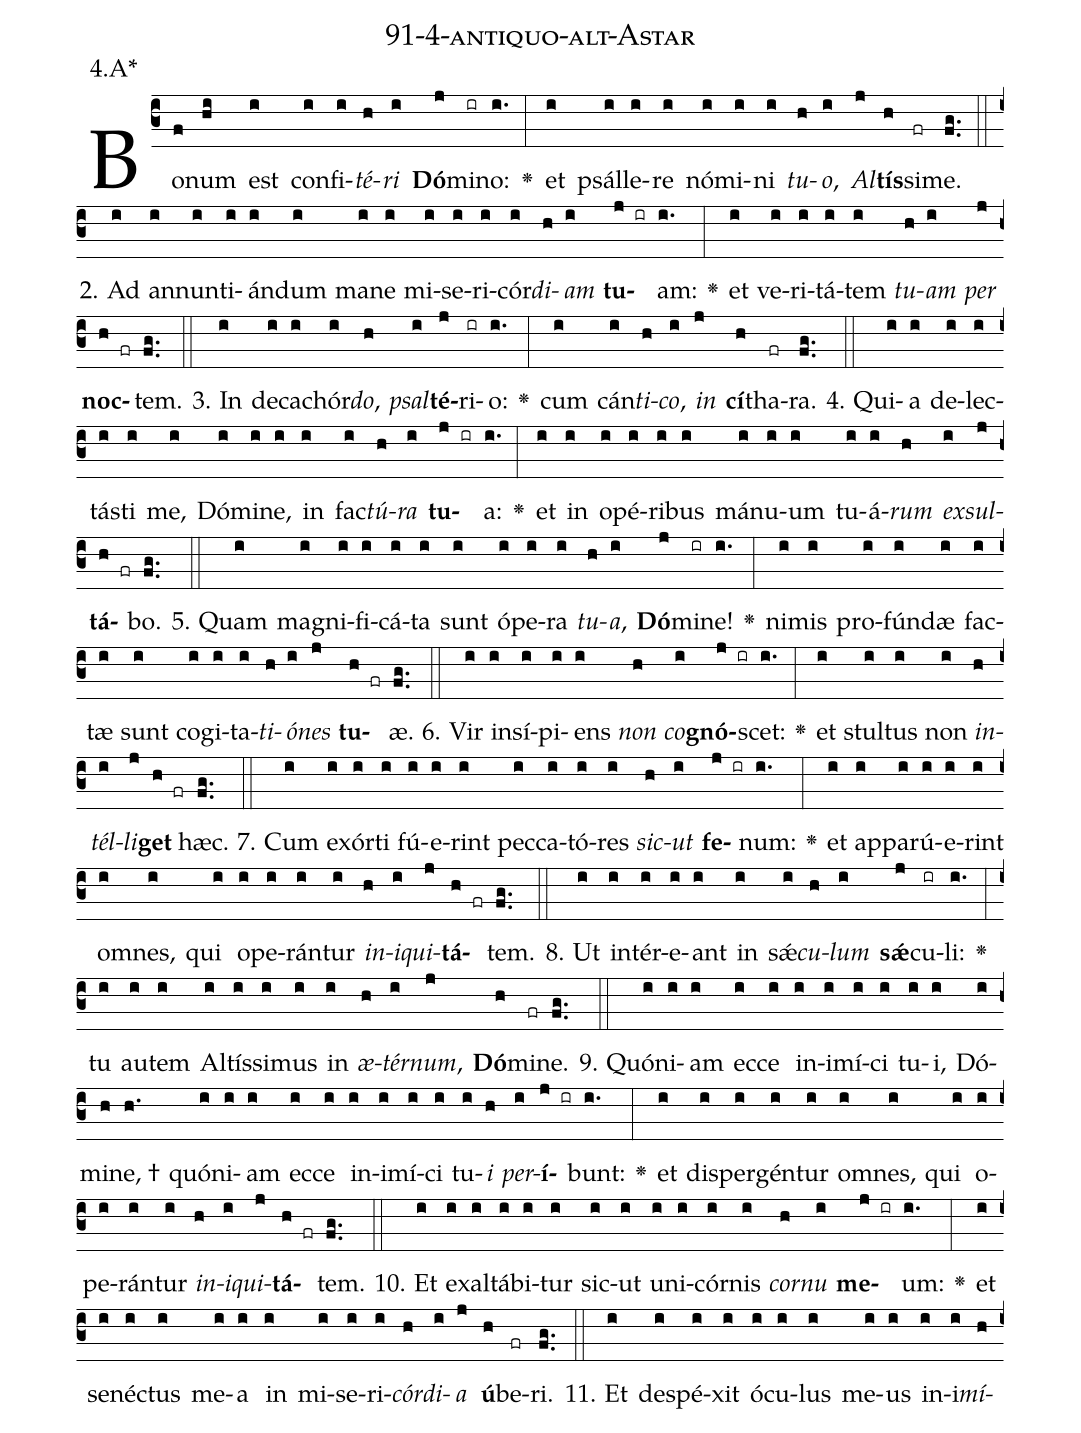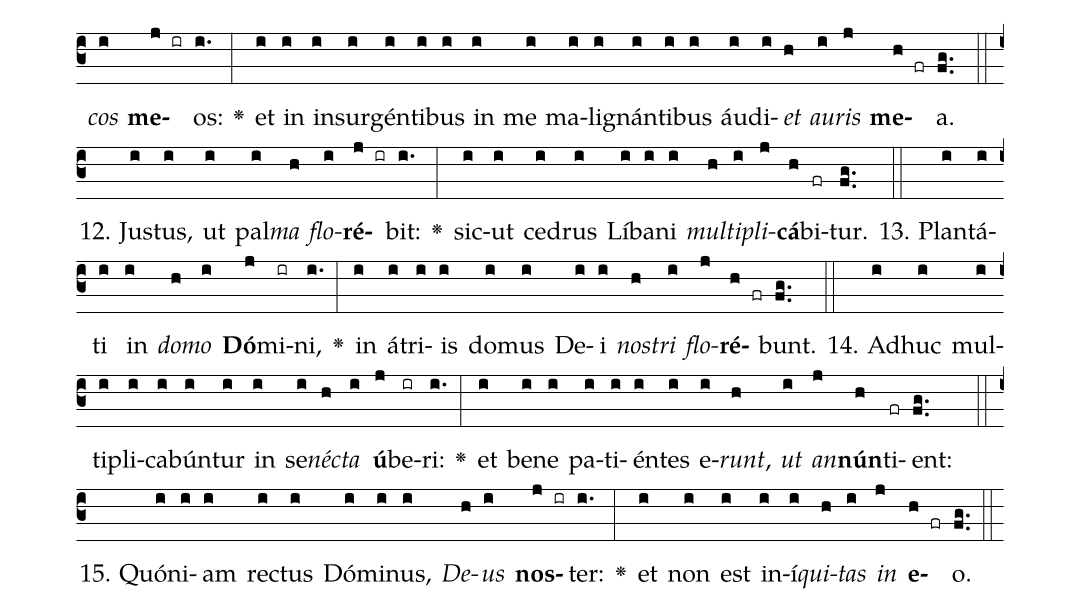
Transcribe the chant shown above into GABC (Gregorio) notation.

name: 91-4-antiquo-alt-Astar;
annotation: 4.A*;
%%
(c3)Bo(f)num(hi) est(i) con(i)fi(i)<i>té</i>(h)<i>ri</i>(i) <b>Dó</b>(j)mi(ir)no:(i.) <v>\greheightstar</v>(:) et(i) psál(i)le(i)re(i) nó(i)mi(i)ni(i) <i>tu</i>(h)<i>o</i>,(i) <i>Al</i>(j)<b>tís</b>(h)si(fr)me.(fg..) (::)
2. Ad(i) an(i)nun(i)ti(i)án(i)dum(i) ma(i)ne(i) mi(i)se(i)ri(i)cór(i)<i>di</i>(h)<i>am</i>(i) <b>tu</b>(j ir)am:(i.) <v>\greheightstar</v>(:) et(i) ve(i)ri(i)tá(i)tem(i) <i>tu</i>(h)<i>am</i>(i) <i>per</i>(j) <b>noc</b>(h fr)tem.(fg..) (::)
3. In(i) de(i)ca(i)chór(i)<i>do</i>,(h) <i>psal</i>(i)<b>té</b>(j)ri(ir)o:(i.) <v>\greheightstar</v>(:) cum(i) cán(i)<i>ti</i>(h)<i>co</i>,(i) <i>in</i>(j) <b>cí</b>(h)tha(fr)ra.(fg..) (::)
4. Qui(i)a(i) de(i)lec(i)tás(i)ti(i) me,(i) Dó(i)mi(i)ne,(i) in(i) fac(i)<i>tú</i>(h)<i>ra</i>(i) <b>tu</b>(j ir)a:(i.) <v>\greheightstar</v>(:) et(i) in(i) o(i)pé(i)ri(i)bus(i) má(i)nu(i)um(i) tu(i)á(i)<i>rum</i>(h) <i>ex</i>(i)<i>sul</i>(j)<b>tá</b>(h fr)bo.(fg..) (::)
5. Quam(i) ma(i)gni(i)fi(i)cá(i)ta(i) sunt(i) ó(i)pe(i)ra(i) <i>tu</i>(h)<i>a</i>,(i) <b>Dó</b>(j)mi(ir)ne!(i.) <v>\greheightstar</v>(:) ni(i)mis(i) pro(i)fún(i)dæ(i) fac(i)tæ(i) sunt(i) co(i)gi(i)ta(i)<i>ti</i>(h)<i>ó</i>(i)<i>nes</i>(j) <b>tu</b>(h fr)æ.(fg..) (::)
6. Vir(i) in(i)sí(i)pi(i)ens(i) <i>non</i>(h) <i>co</i>(i)<b>gnó</b>(j ir)scet:(i.) <v>\greheightstar</v>(:) et(i) stul(i)tus(i) non(i) <i>in</i>(h)<i>tél</i>(i)<i>li</i>(j)<b>get</b>(h fr) hæc.(fg..) (::)
7. Cum(i) ex(i)ór(i)ti(i) fú(i)e(i)rint(i) pec(i)ca(i)tó(i)res(i) <i>sic</i>(h)<i>ut</i>(i) <b>fe</b>(j ir)num:(i.) <v>\greheightstar</v>(:) et(i) ap(i)pa(i)rú(i)e(i)rint(i) om(i)nes,(i) qui(i) o(i)pe(i)rán(i)tur(i) <i>in</i>(h)<i>i</i>(i)<i>qui</i>(j)<b>tá</b>(h fr)tem.(fg..) (::)
8. Ut(i) in(i)tér(i)e(i)ant(i) in(i) sǽ(i)<i>cu</i>(h)<i>lum</i>(i) <b>sǽ</b>(j)cu(ir)li:(i.) <v>\greheightstar</v>(:) tu(i) au(i)tem(i) Al(i)tís(i)si(i)mus(i) in(i) <i>æ</i>(h)<i>tér</i>(i)<i>num</i>,(j) <b>Dó</b>(h)mi(fr)ne.(fg..) (::)
9. Quón(i)i(i)am(i) ec(i)ce(i) in(i)i(i)mí(i)ci(i) tu(i)i,(i) Dó(i)mi(h)ne, †(h.) quón(i)i(i)am(i) ec(i)ce(i) in(i)i(i)mí(i)ci(i) tu(i)<i>i</i>(h) <i>per</i>(i)<b>í</b>(j ir)bunt:(i.) <v>\greheightstar</v>(:) et(i) di(i)sper(i)gén(i)tur(i) om(i)nes,(i) qui(i) o(i)pe(i)rán(i)tur(i) <i>in</i>(h)<i>i</i>(i)<i>qui</i>(j)<b>tá</b>(h fr)tem.(fg..) (::)
10. Et(i) ex(i)al(i)tá(i)bi(i)tur(i) sic(i)ut(i) u(i)ni(i)cór(i)nis(i) <i>cor</i>(h)<i>nu</i>(i) <b>me</b>(j ir)um:(i.) <v>\greheightstar</v>(:) et(i) se(i)néc(i)tus(i) me(i)a(i) in(i) mi(i)se(i)ri(i)<i>cór</i>(h)<i>di</i>(i)<i>a</i>(j) <b>ú</b>(h)be(fr)ri.(fg..) (::)
11. Et(i) de(i)spé(i)xit(i) ó(i)cu(i)lus(i) me(i)us(i) in(i)i(i)<i>mí</i>(h)<i>cos</i>(i) <b>me</b>(j ir)os:(i.) <v>\greheightstar</v>(:) et(i) in(i) in(i)sur(i)gén(i)ti(i)bus(i) in(i) me(i) ma(i)li(i)gnán(i)ti(i)bus(i) áu(i)di(i)<i>et</i>(h) <i>au</i>(i)<i>ris</i>(j) <b>me</b>(h fr)a.(fg..) (::)
12. Jus(i)tus,(i) ut(i) pal(i)<i>ma</i>(h) <i>flo</i>(i)<b>ré</b>(j ir)bit:(i.) <v>\greheightstar</v>(:) sic(i)ut(i) ce(i)drus(i) Lí(i)ba(i)ni(i) <i>mul</i>(h)<i>ti</i>(i)<i>pli</i>(j)<b>cá</b>(h)bi(fr)tur.(fg..) (::)
13. Plan(i)tá(i)ti(i) in(i) <i>do</i>(h)<i>mo</i>(i) <b>Dó</b>(j)mi(ir)ni,(i.) <v>\greheightstar</v>(:) in(i) á(i)tri(i)is(i) do(i)mus(i) De(i)i(i) <i>nos</i>(h)<i>tri</i>(i) <i>flo</i>(j)<b>ré</b>(h fr)bunt.(fg..) (::)
14. Ad(i)huc(i) mul(i)ti(i)pli(i)ca(i)bún(i)tur(i) in(i) se(i)<i>néc</i>(h)<i>ta</i>(i) <b>ú</b>(j)be(ir)ri:(i.) <v>\greheightstar</v>(:) et(i) be(i)ne(i) pa(i)ti(i)én(i)tes(i) e(i)<i>runt</i>,(h) <i>ut</i>(i) <i>an</i>(j)<b>nún</b>(h)ti(fr)ent:(fg..) (::)
15. Quón(i)i(i)am(i) rec(i)tus(i) Dó(i)mi(i)nus,(i) <i>De</i>(h)<i>us</i>(i) <b>nos</b>(j ir)ter:(i.) <v>\greheightstar</v>(:) et(i) non(i) est(i) in(i)í(i)<i>qui</i>(h)<i>tas</i>(i) <i>in</i>(j) <b>e</b>(h fr)o.(fg..) (::)
